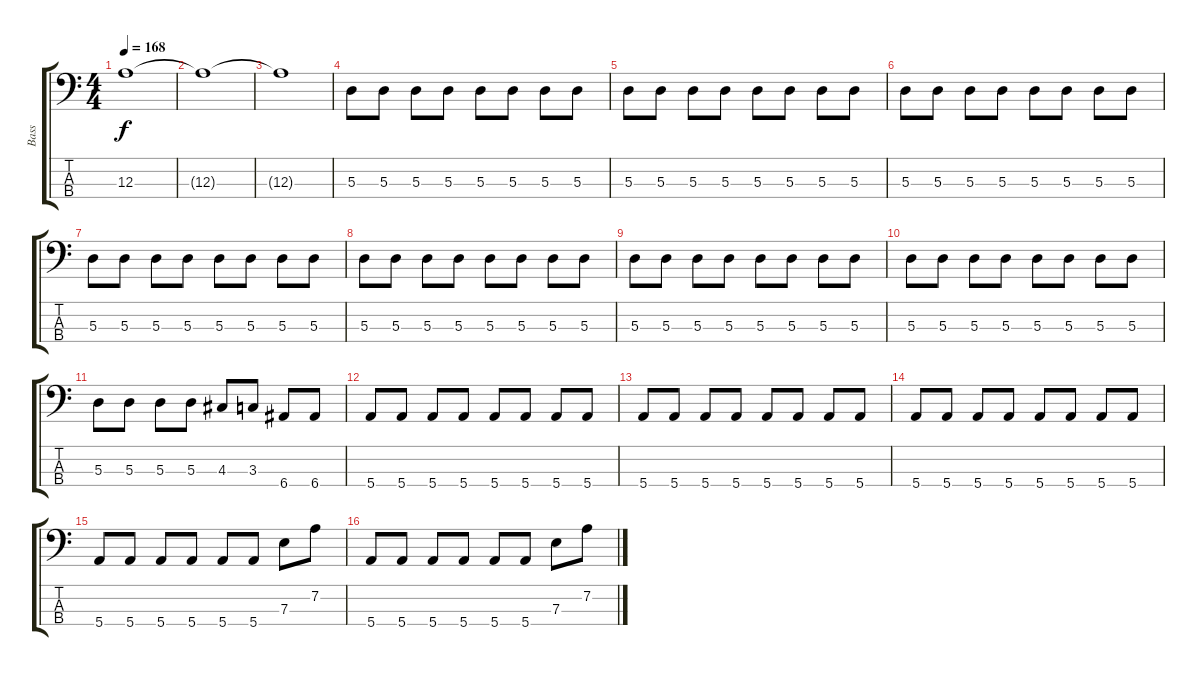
\track ("Bass" "Bass") {instrument electricbasspick}
\staff {score tabs}
\tuning (G2 D2 A1 E1) {hide}
\ts (4 4)
\tempo 168
\clef f4
\ks c
12.3{t}.1{dy f} |
12.3{t}.1 |
12.3{t}.1 |
5.3.8 5.3.8 5.3.8 5.3.8 5.3.8 5.3.8 5.3.8 5.3.8 |
5.3.8 5.3.8 5.3.8 5.3.8 5.3.8 5.3.8 5.3.8 5.3.8 |
5.3.8 5.3.8 5.3.8 5.3.8 5.3.8 5.3.8 5.3.8 5.3.8 |
5.3.8 5.3.8 5.3.8 5.3.8 5.3.8 5.3.8 5.3.8 5.3.8 |
5.3.8 5.3.8 5.3.8 5.3.8 5.3.8 5.3.8 5.3.8 5.3.8 |
5.3.8 5.3.8 5.3.8 5.3.8 5.3.8 5.3.8 5.3.8 5.3.8 |
5.3.8 5.3.8 5.3.8 5.3.8 5.3.8 5.3.8 5.3.8 5.3.8 |
5.3.8 5.3.8 5.3.8 5.3.8 4.3.8 3.3.8 6.4.8 6.4.8 |
5.4.8 5.4.8 5.4.8 5.4.8 5.4.8 5.4.8 5.4.8 5.4.8 |
5.4.8 5.4.8 5.4.8 5.4.8 5.4.8 5.4.8 5.4.8 5.4.8 |
5.4.8 5.4.8 5.4.8 5.4.8 5.4.8 5.4.8 5.4.8 5.4.8 |
5.4.8 5.4.8 5.4.8 5.4.8 5.4.8 5.4.8 7.3.8 7.2.8 |
5.4.8 5.4.8 5.4.8 5.4.8 5.4.8 5.4.8 7.3.8 7.2.8
